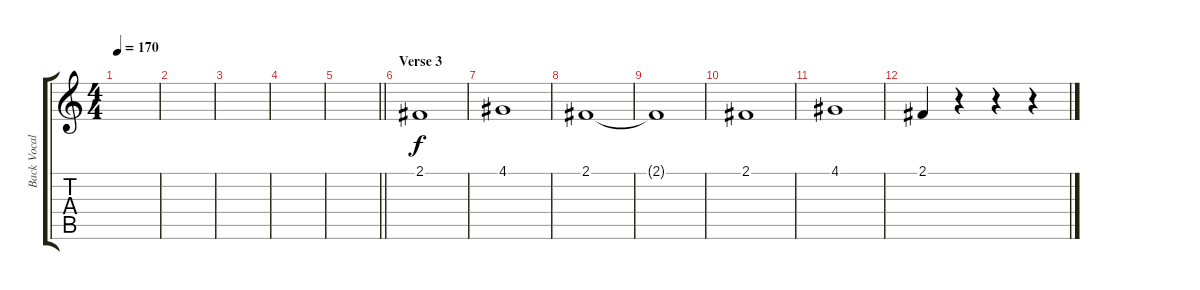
\track ("Back Vocals" "Back Vocal") {instrument tenorsax}
\staff {score tabs}
\tuning (E4 B3 G3 D3 A2 E2) {hide}
\ts (4 4)
\tempo 170
\clef g2
\ks c
|
|
|
|
\barLineRight lightlight
|
\section ("" "Verse 3")
2.1.1 |
4.1.1 |
2.1.1 |
2.1{t}.1 |
2.1.1 |
4.1.1 |
2.1.4 r.4 r.4 r.4
